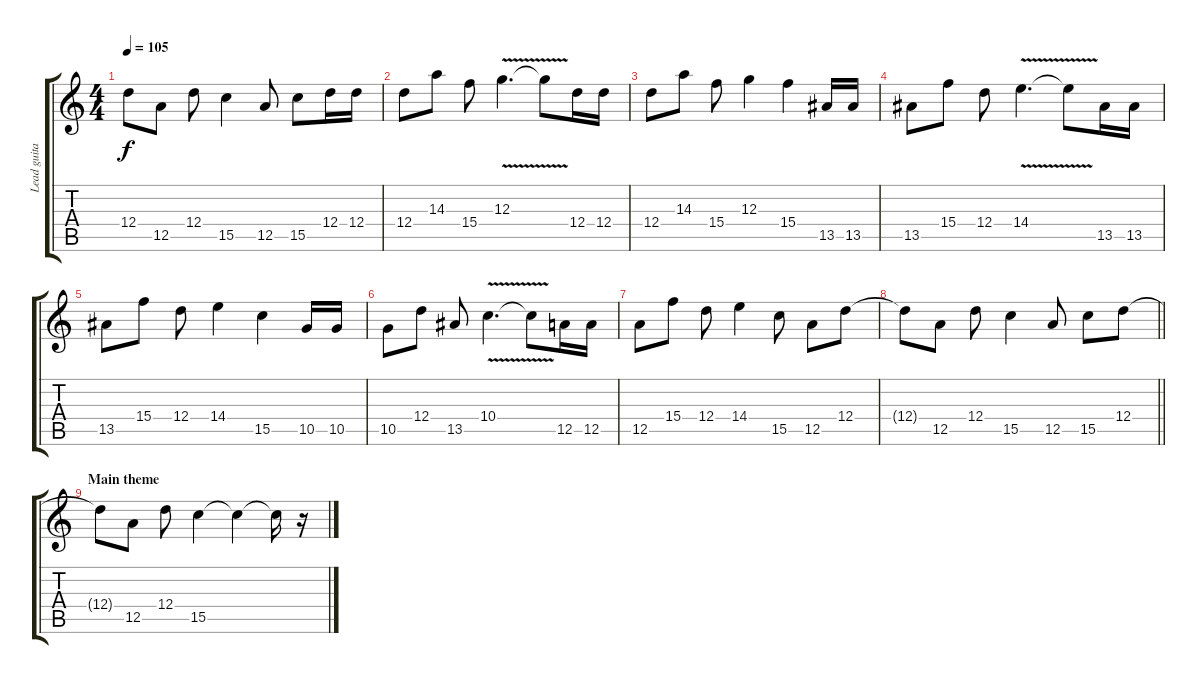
\track ("Lead guitar 2" "Lead guita") {instrument distortionguitar}
\staff {score tabs}
\tuning (E4 B3 G3 D3 A2 E2) {hide}
\ts (4 4)
\tempo 105
\clef g2
\ks c
12.4{t}.8{dy f} 12.5.8 12.4.8 15.5.4 12.5.8 15.5.8 12.4.16 12.4.16 |
12.4.8 14.3.8 15.4.8 12.3{v}.4{d} 12.3{t}.8 12.4.16 12.4.16 |
12.4.8 14.3.8 15.4.8 12.3.4 15.4.4 13.5.16 13.5.16 |
13.5.8 15.4.8 12.4.8 14.4{v}.4{d} 14.4{t}.8 13.5.16 13.5.16 |
13.5.8 15.4.8 12.4.8 14.4.4 15.5.4 10.5.16 10.5.16 |
10.5.8 12.4.8 13.5.8 10.4{v}.4{d} 10.4{t}.8 12.5.16 12.5.16 |
12.5.8 15.4.8 12.4.8 14.4.4 15.5.8 12.5.8 12.4.8 |
\barLineRight lightlight
12.4{t}.8 12.5.8 12.4.8 15.5.4 12.5.8 15.5.8 12.4.8 |
\section ("" "Main theme")
12.4{t}.8 12.5.8 12.4.8 15.5.4 15.5{t}.4 15.5{t}.16 r.16
